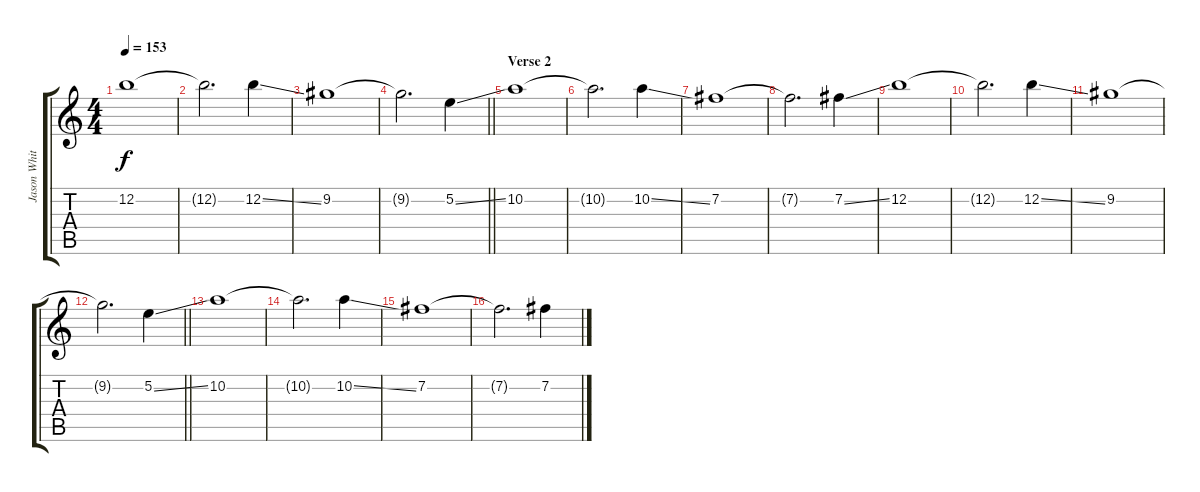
\track ("Jason White (Solo Guitar)" "Jason Whit") {instrument distortionguitar}
\staff {score tabs}
\tuning (E4 B3 G3 D3 A2 E2) {hide}
\ts (4 4)
\tempo 153
\clef g2
\ks c
12.2.1{dy f} |
12.2{t}.2{d} 12.2{ss}.4 |
9.2.1 |
\barLineRight lightlight
9.2{t}.2{d} 5.2{ss}.4 |
\section ("" "Verse 2")
10.2.1 |
10.2{t}.2{d} 10.2{ss}.4 |
7.2.1 |
7.2{t}.2{d} 7.2{ss}.4 |
12.2.1 |
12.2{t}.2{d} 12.2{ss}.4 |
9.2.1 |
\barLineRight lightlight
9.2{t}.2{d} 5.2{ss}.4 |
10.2.1 |
10.2{t}.2{d} 10.2{ss}.4 |
7.2.1 |
7.2{t}.2{d} 7.2{ss}.4
